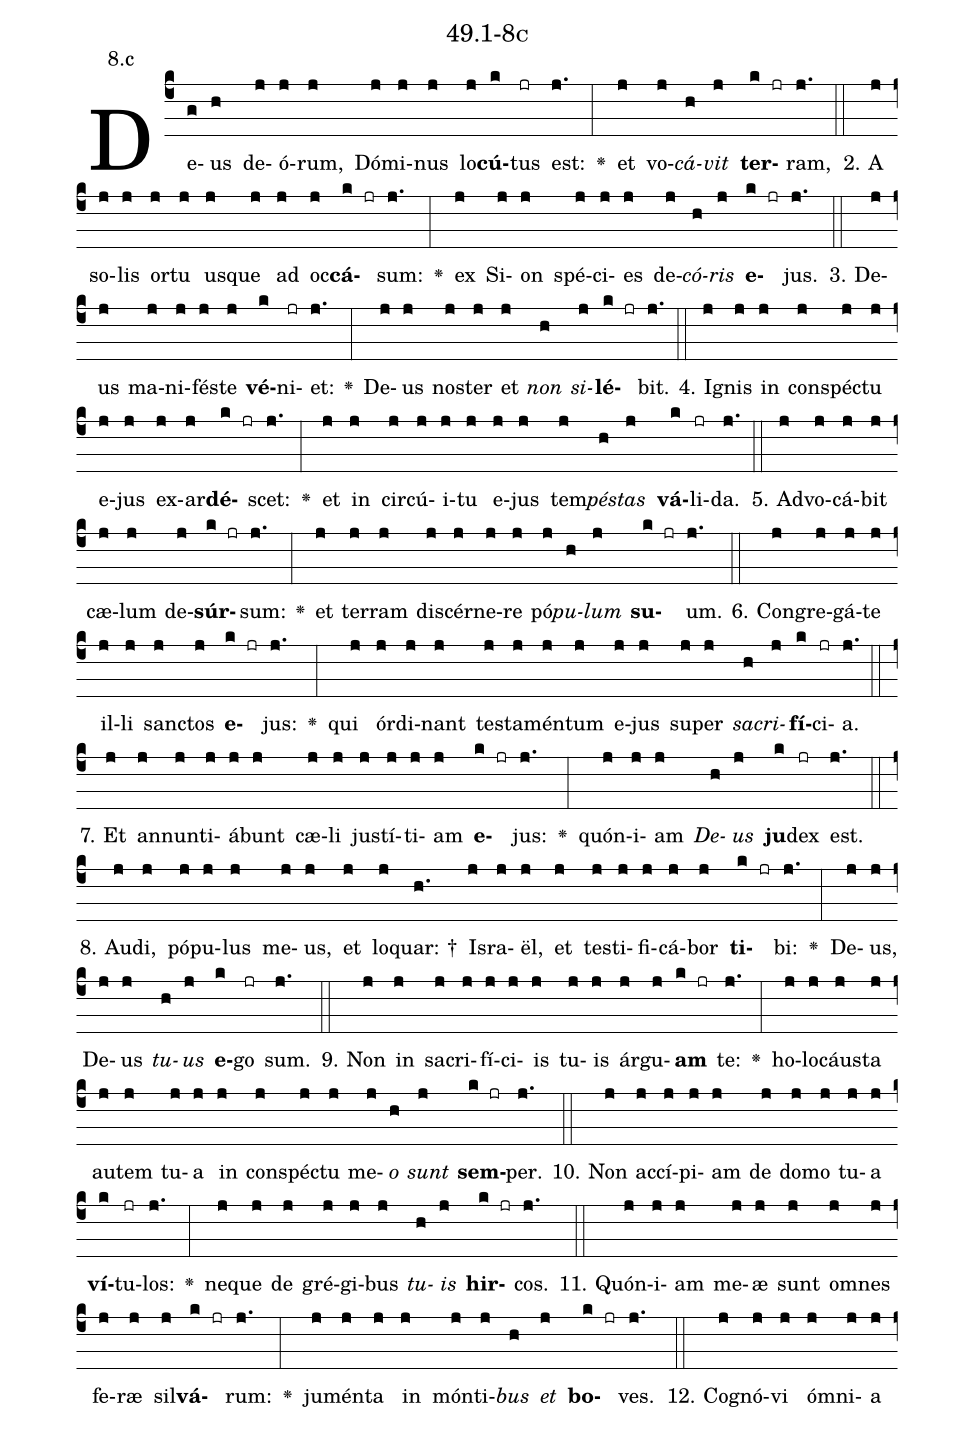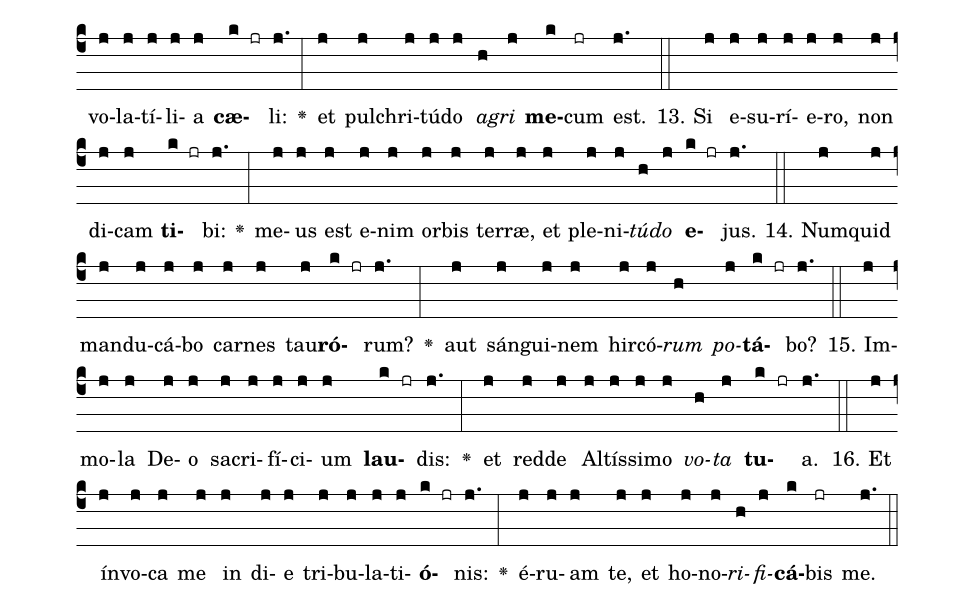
name: 49.1-8c;
annotation: 8.c;
%%
(c4)De(g)us(h) de(j)ó(j)rum,(j) Dó(j)mi(j)nus(j) lo(j)<b>cú</b>(k)tus(jr) est:(j.) <v>\greheightstar</v>(:) et(j) vo(j)<i>cá</i>(h)<i>vit</i>(j) <b>ter</b>(k jr)ram,(j.) (::)
2. A(j) so(j)lis(j) or(j)tu(j) us(j)que(j) ad(j) oc(j)<b>cá</b>(k jr)sum:(j.) <v>\greheightstar</v>(:) ex(j) Si(j)on(j) spé(j)ci(j)es(j) de(j)<i>có</i>(h)<i>ris</i>(j) <b>e</b>(k jr)jus.(j.) (::)
3. De(j)us(j) ma(j)ni(j)fés(j)te(j) <b>vé</b>(k)ni(jr)et:(j.) <v>\greheightstar</v>(:) De(j)us(j) nos(j)ter(j) et(j) <i>non</i>(h) <i>si</i>(j)<b>lé</b>(k jr)bit.(j.) (::)
4. I(j)gnis(j) in(j) con(j)spéc(j)tu(j) e(j)jus(j) ex(j)ar(j)<b>dé</b>(k jr)scet:(j.) <v>\greheightstar</v>(:) et(j) in(j) cir(j)cú(j)i(j)tu(j) e(j)jus(j) tem(j)<i>pés</i>(h)<i>tas</i>(j) <b>vá</b>(k)li(jr)da.(j.) (::)
5. Ad(j)vo(j)cá(j)bit(j) cæ(j)lum(j) de(j)<b>súr</b>(k jr)sum:(j.) <v>\greheightstar</v>(:) et(j) ter(j)ram(j) di(j)scér(j)ne(j)re(j) pó(j)<i>pu</i>(h)<i>lum</i>(j) <b>su</b>(k jr)um.(j.) (::)
6. Con(j)gre(j)gá(j)te(j) il(j)li(j) sanc(j)tos(j) <b>e</b>(k jr)jus:(j.) <v>\greheightstar</v>(:) qui(j) ór(j)di(j)nant(j) tes(j)ta(j)mén(j)tum(j) e(j)jus(j) su(j)per(j) <i>sa</i>(h)<i>cri</i>(j)<b>fí</b>(k)ci(jr)a.(j.) (::)
7. Et(j) an(j)nun(j)ti(j)á(j)bunt(j) cæ(j)li(j) jus(j)tí(j)ti(j)am(j) <b>e</b>(k jr)jus:(j.) <v>\greheightstar</v>(:) quón(j)i(j)am(j) <i>De</i>(h)<i>us</i>(j) <b>ju</b>(k)dex(jr) est.(j.) (::)
8. Au(j)di,(j) pó(j)pu(j)lus(j) me(j)us,(j) et(j) lo(j)quar: †(h.) Is(j)ra(j)ël,(j) et(j) tes(j)ti(j)fi(j)cá(j)bor(j) <b>ti</b>(k jr)bi:(j.) <v>\greheightstar</v>(:) De(j)us,(j) De(j)us(j) <i>tu</i>(h)<i>us</i>(j) <b>e</b>(k)go(jr) sum.(j.) (::)
9. Non(j) in(j) sa(j)cri(j)fí(j)ci(j)is(j) tu(j)is(j) ár(j)gu(j)<b>am</b>(k jr) te:(j.) <v>\greheightstar</v>(:) ho(j)lo(j)cáus(j)ta(j) au(j)tem(j) tu(j)a(j) in(j) con(j)spéc(j)tu(j) me(j)<i>o</i>(h) <i>sunt</i>(j) <b>sem</b>(k jr)per.(j.) (::)
10. Non(j) ac(j)cí(j)pi(j)am(j) de(j) do(j)mo(j) tu(j)a(j) <b>ví</b>(k)tu(jr)los:(j.) <v>\greheightstar</v>(:) ne(j)que(j) de(j) gré(j)gi(j)bus(j) <i>tu</i>(h)<i>is</i>(j) <b>hir</b>(k jr)cos.(j.) (::)
11. Quón(j)i(j)am(j) me(j)æ(j) sunt(j) om(j)nes(j) fe(j)ræ(j) sil(j)<b>vá</b>(k jr)rum:(j.) <v>\greheightstar</v>(:) ju(j)mén(j)ta(j) in(j) món(j)ti(j)<i>bus</i>(h) <i>et</i>(j) <b>bo</b>(k jr)ves.(j.) (::)
12. Co(j)gnó(j)vi(j) óm(j)ni(j)a(j) vo(j)la(j)tí(j)li(j)a(j) <b>cæ</b>(k jr)li:(j.) <v>\greheightstar</v>(:) et(j) pul(j)chri(j)tú(j)do(j) <i>a</i>(h)<i>gri</i>(j) <b>me</b>(k)cum(jr) est.(j.) (::)
13. Si(j) e(j)su(j)rí(j)e(j)ro,(j) non(j) di(j)cam(j) <b>ti</b>(k jr)bi:(j.) <v>\greheightstar</v>(:) me(j)us(j) est(j) e(j)nim(j) or(j)bis(j) ter(j)ræ,(j) et(j) ple(j)ni(j)<i>tú</i>(h)<i>do</i>(j) <b>e</b>(k jr)jus.(j.) (::)
14. Num(j)quid(j) man(j)du(j)cá(j)bo(j) car(j)nes(j) tau(j)<b>ró</b>(k jr)rum?(j.) <v>\greheightstar</v>(:) aut(j) sán(j)gui(j)nem(j) hir(j)có(j)<i>rum</i>(h) <i>po</i>(j)<b>tá</b>(k jr)bo?(j.) (::)
15. Im(j)mo(j)la(j) De(j)o(j) sa(j)cri(j)fí(j)ci(j)um(j) <b>lau</b>(k jr)dis:(j.) <v>\greheightstar</v>(:) et(j) red(j)de(j) Al(j)tís(j)si(j)mo(j) <i>vo</i>(h)<i>ta</i>(j) <b>tu</b>(k jr)a.(j.) (::)
16. Et(j) ín(j)vo(j)ca(j) me(j) in(j) di(j)e(j) tri(j)bu(j)la(j)ti(j)<b>ó</b>(k jr)nis:(j.) <v>\greheightstar</v>(:) é(j)ru(j)am(j) te,(j) et(j) ho(j)no(j)<i>ri</i>(h)<i>fi</i>(j)<b>cá</b>(k)bis(jr) me.(j.) (::)
